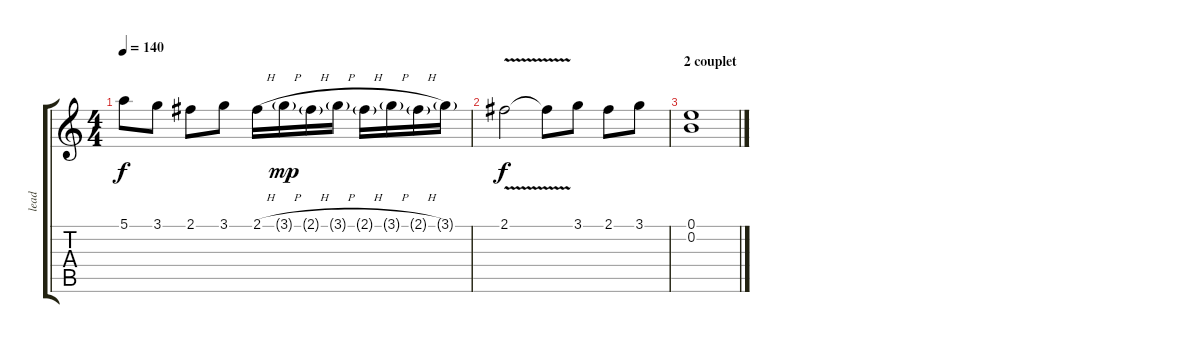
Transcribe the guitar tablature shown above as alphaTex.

\track ("lead" "lead") {instrument acousticguitarnylon}
\staff {score tabs}
\tuning (E4 B3 G3 D3 A2 E2) {hide}
\ts (4 4)
\tempo 140
\clef g2
\ks c
5.1.8{dy f} 3.1.8 2.1.8 3.1.8 2.1{h}.16 3.1{h g}.16{dy mp} 2.1{h g}.16 3.1{h g}.16 2.1{h g}.16 3.1{h g}.16 2.1{h g}.16 3.1{g}.16 |
2.1{v}.2{dy f} 2.1{t}.8 3.1.8 2.1.8 3.1.8 |
\section ("" "2 couplet")
(0.1 0.2).1
